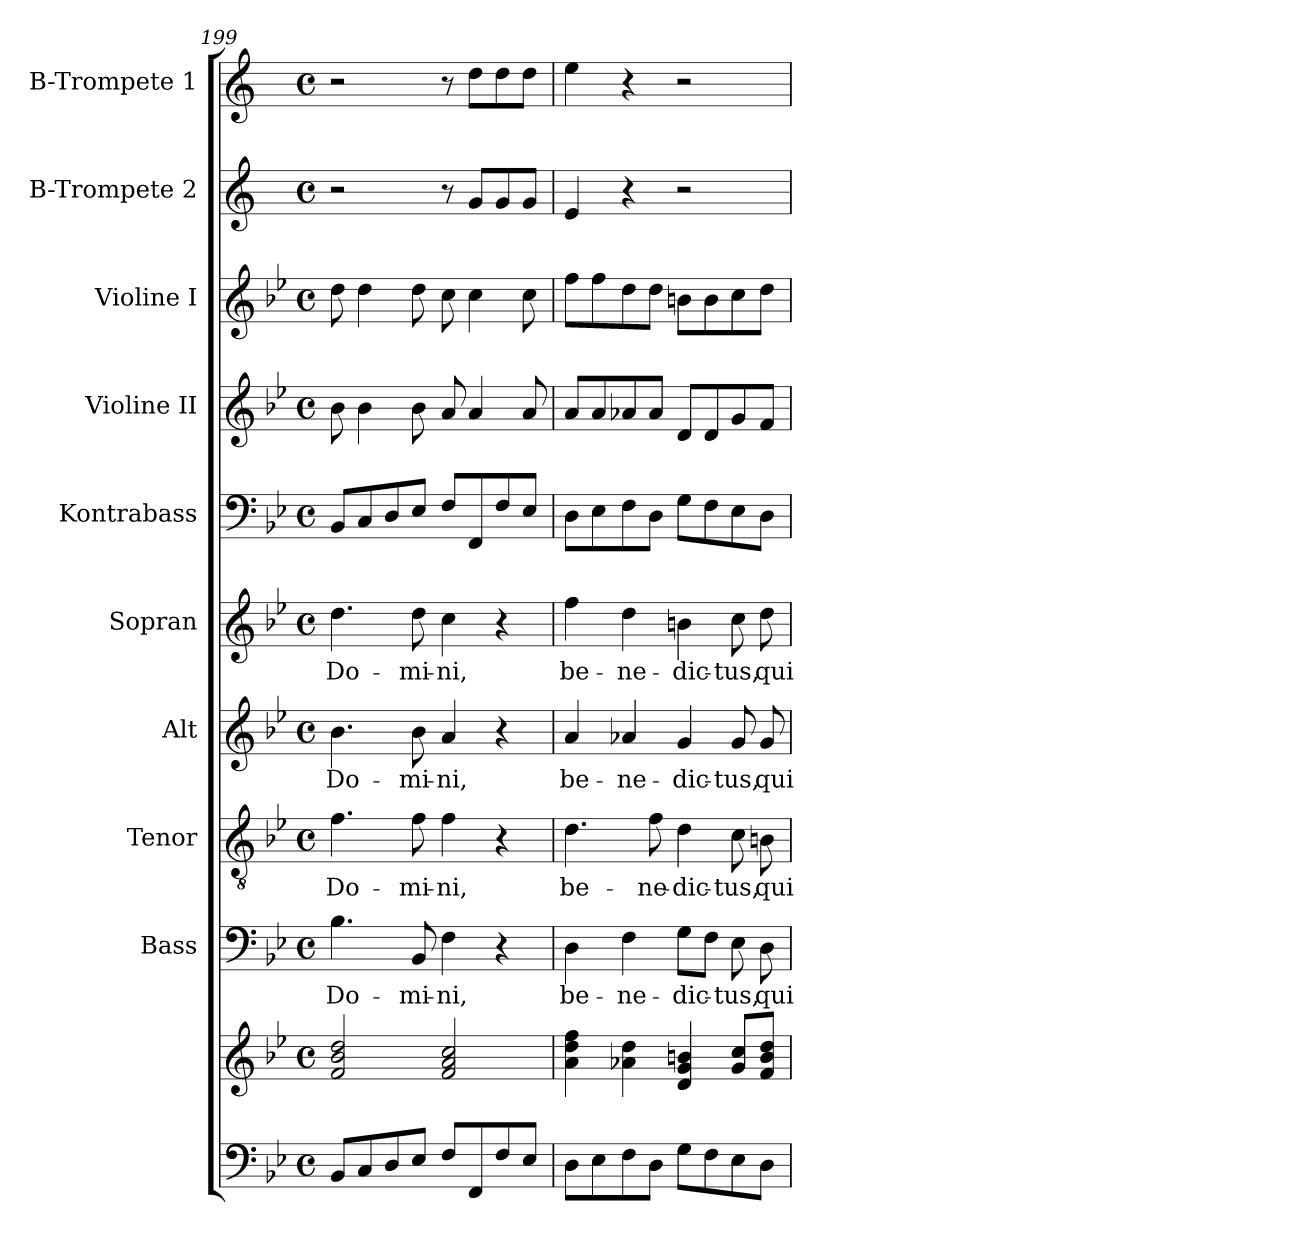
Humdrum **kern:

**kern	**kern	**kern	**text	**kern	**text	**kern	**text	**kern	**text	**kern	**kern	**kern	**kern	**kern
*part10	*part10	*part9	*part9	*part8	*part8	*part7	*part7	*part6	*part6	*part5	*part4	*part3	*part2	*part1
*staff11	*staff10	*staff9	*staff9	*staff8	*staff8	*staff7	*staff7	*staff6	*staff6	*staff5	*staff4	*staff3	*staff2	*staff1
*	*	*I"Bass	*	*I"Tenor	*	*I"Alt	*	*I"Sopran	*	*I"Kontrabass	*I"Violine II	*I"Violine I	*I"B-Trompete 2	*I"B-Trompete 1
*	*	*I'B.	*	*I'T.	*	*I'A.	*	*I'S.	*	*I'Kb.	*I'Vl. II	*I'Vl. I	*I'B Trp. 2	*I'B Trp. 1
*clefF4	*clefG2	*clefF4	*	*clefGv2	*	*clefG2	*	*clefG2	*	*clefF4	*clefG2	*clefG2	*clefG2	*clefG2
*	*	*	*	*	*	*	*	*	*	*ITrd7c12	*	*	*ITrd1c2	*ITrd1c2
*k[b-e-]	*k[b-e-]	*k[b-e-]	*	*k[b-e-]	*	*k[b-e-]	*	*k[b-e-]	*	*k[b-e-]	*k[b-e-]	*k[b-e-]	*k[b-e-]	*k[b-e-]
*B-:	*B-:	*B-:	*	*B-:	*	*B-:	*	*B-:	*	*B-:	*B-:	*B-:	*B-:	*B-:
*M4/4	*M4/4	*M4/4	*	*M4/4	*	*M4/4	*	*M4/4	*	*M4/4	*M4/4	*M4/4	*M4/4	*M4/4
*met(c)	*met(c)	*met(c)	*	*met(c)	*	*met(c)	*	*met(c)	*	*met(c)	*met(c)	*met(c)	*met(c)	*met(c)
=199	=199	=199	=199	=199	=199	=199	=199	=199	=199	=199	=199	=199	=199	=199
!	!	!	!LO:LY:b	!	!LO:LY:b	!	!LO:LY:b	!	!LO:LY:b	!	!	!	!	!
8BB-/L	2f/ 2b-/ 2dd/	4.B-\	Do-	4.f\	Do-	4.b-\	Do-	4.dd\	Do-	8BBB-/L	8b-\	8dd\	2r	2r
8C/	.	.	.	.	.	.	.	.	.	8CC/	4b-\	4dd\	.	.
8D/	.	.	.	.	.	.	.	.	.	8DD/	.	.	.	.
!	!	!	!LO:LY:b	!	!LO:LY:b	!	!LO:LY:b	!	!LO:LY:b	!	!	!	!	!
8E-/J	.	8BB-/	-mi-	8f\	-mi-	8b-\	-mi-	8dd\	-mi-	8EE-/J	8b-\	8dd\	.	.
!	!	!	!LO:LY:b	!	!LO:LY:b	!	!LO:LY:b	!	!LO:LY:b	!	!	!	!	!
8F/L	2f/ 2a/ 2cc/	4F\	-ni,	4f\	-ni,	4a/	-ni,	4cc\	-ni,	8FF/L	8a/	8cc\	8r	8r
8FF/	.	.	.	.	.	.	.	.	.	8FFF/	4a/	4cc\	8f/L	8cc\L
8F/	.	4r	.	4r	.	4r	.	4r	.	8FF/	.	.	8f/	8cc\
8E-/J	.	.	.	.	.	.	.	.	.	8EE-/J	8a/	8cc\	8f/J	8cc\J
=200	=200	=200	=200	=200	=200	=200	=200	=200	=200	=200	=200	=200	=200	=200
!	!	!	!LO:LY:b	!	!LO:LY:b	!	!LO:LY:b	!	!LO:LY:b	!	!	!	!	!
8D\L	4a\ 4dd\ 4ff\	4D\	be-	4.d\	be-	4a/	be-	4ff\	be-	8DD\L	8a/L	8ff\L	4d/	4dd\
8E-\	.	.	.	.	.	.	.	.	.	8EE-\	8a/	8ff\	.	.
!	!	!	!LO:LY:b	!	!	!	!LO:LY:b	!	!LO:LY:b	!	!	!	!	!
8F\	4a-X\ 4dd\	4F\	-ne-	.	.	4a-X/	-ne-	4dd\	-ne-	8FF\	8a-X/	8dd\	4r	4r
!	!	!	!	!	!LO:LY:b	!	!	!	!	!	!	!	!	!
8D\J	.	.	.	8f\	-ne-	.	.	.	.	8DD\J	8a-/J	8dd\J	.	.
!	!	!	!LO:LY:b	!	!LO:LY:b	!	!LO:LY:b	!	!LO:LY:b	!	!	!	!	!
8G\L	4d/ 4g/ 4bn/	8G\L	-dic-	4d\	-dic-	4g/	-dic-	4bn\	-dic-	8GG\L	8d/L	8bn\L	2r	2r
8F\	.	8F\J	.	.	.	.	.	.	.	8FF\	8d/	8b\	.	.
!	!	!	!LO:LY:b	!	!LO:LY:b	!	!LO:LY:b	!	!LO:LY:b	!	!	!	!	!
8E-\	8g/ 8cc/L	8E-\	-tus,	8c\	-tus,	8g/	-tus,	8cc\	-tus,	8EE-\	8g/	8cc\	.	.
!	!	!	!LO:LY:b	!	!LO:LY:b	!	!LO:LY:b	!	!LO:LY:b	!	!	!	!	!
8D\J	8f/ 8b/ 8dd/J	8D\	qui	8Bn\	qui	8g/	qui	8dd\	qui	8DD\J	8f/J	8dd\J	.	.
=	=	=	=	=	=	=	=	=	=	=	=	=	=	=
*-	*-	*-	*-	*-	*-	*-	*-	*-	*-	*-	*-	*-	*-	*-
